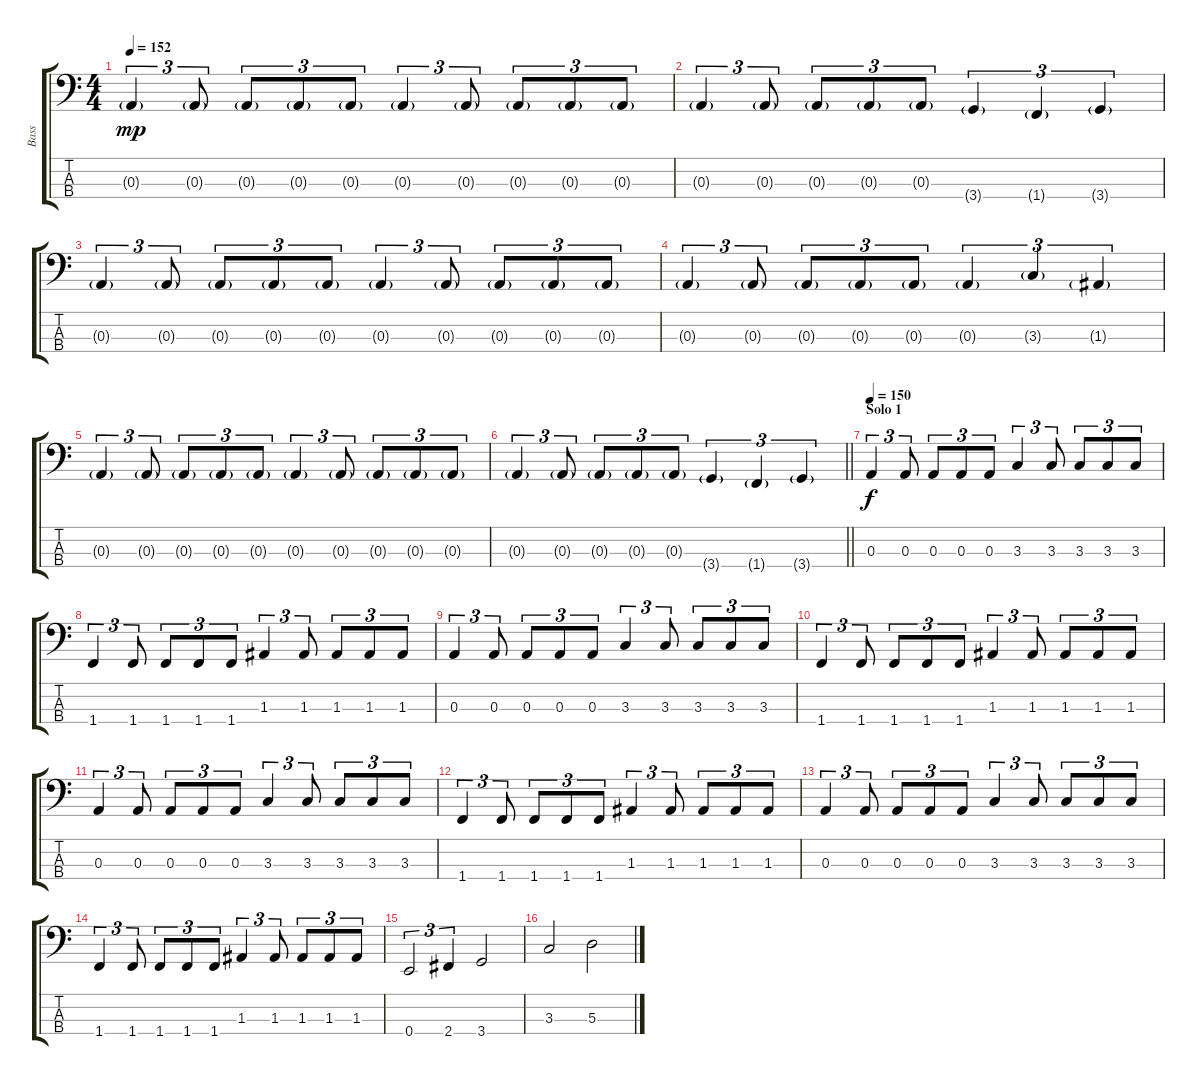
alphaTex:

\track ("Bass" "Bass") {instrument electricbassfinger}
\staff {score tabs}
\tuning (G2 D2 A1 E1) {hide}
\ts (4 4)
\tempo 152
\clef f4
\ks aminor
0.3{g}.4{tu (3 2) dy mp} 0.3{g}.8{tu (3 2)} 0.3{g}.8{tu (3 2)} 0.3{g}.8{tu (3 2)} 0.3{g}.8{tu (3 2)} 0.3{g}.4{tu (3 2)} 0.3{g}.8{tu (3 2)} 0.3{g}.8{tu (3 2)} 0.3{g}.8{tu (3 2)} 0.3{g}.8{tu (3 2)} |
0.3{g}.4{tu (3 2)} 0.3{g}.8{tu (3 2)} 0.3{g}.8{tu (3 2)} 0.3{g}.8{tu (3 2)} 0.3{g}.8{tu (3 2)} 3.4{g}.4{tu (3 2)} 1.4{g}.4{tu (3 2)} 3.4{g}.4{tu (3 2)} |
0.3{g}.4{tu (3 2)} 0.3{g}.8{tu (3 2)} 0.3{g}.8{tu (3 2)} 0.3{g}.8{tu (3 2)} 0.3{g}.8{tu (3 2)} 0.3{g}.4{tu (3 2)} 0.3{g}.8{tu (3 2)} 0.3{g}.8{tu (3 2)} 0.3{g}.8{tu (3 2)} 0.3{g}.8{tu (3 2)} |
0.3{g}.4{tu (3 2)} 0.3{g}.8{tu (3 2)} 0.3{g}.8{tu (3 2)} 0.3{g}.8{tu (3 2)} 0.3{g}.8{tu (3 2)} 0.3{g}.4{tu (3 2)} 3.3{g}.4{tu (3 2)} 1.3{g}.4{tu (3 2)} |
0.3{g}.4{tu (3 2)} 0.3{g}.8{tu (3 2)} 0.3{g}.8{tu (3 2)} 0.3{g}.8{tu (3 2)} 0.3{g}.8{tu (3 2)} 0.3{g}.4{tu (3 2)} 0.3{g}.8{tu (3 2)} 0.3{g}.8{tu (3 2)} 0.3{g}.8{tu (3 2)} 0.3{g}.8{tu (3 2)} |
\barLineRight lightlight
0.3{g}.4{tu (3 2)} 0.3{g}.8{tu (3 2)} 0.3{g}.8{tu (3 2)} 0.3{g}.8{tu (3 2)} 0.3{g}.8{tu (3 2)} 3.4{g}.4{tu (3 2)} 1.4{g}.4{tu (3 2)} 3.4{g}.4{tu (3 2)} |
\section ("" "Solo 1")
\tempo 150
0.3.4{tu (3 2) dy f} 0.3.8{tu (3 2)} 0.3.8{tu (3 2)} 0.3.8{tu (3 2)} 0.3.8{tu (3 2)} 3.3.4{tu (3 2)} 3.3.8{tu (3 2)} 3.3.8{tu (3 2)} 3.3.8{tu (3 2)} 3.3.8{tu (3 2)} |
1.4.4{tu (3 2)} 1.4.8{tu (3 2)} 1.4.8{tu (3 2)} 1.4.8{tu (3 2)} 1.4.8{tu (3 2)} 1.3.4{tu (3 2)} 1.3.8{tu (3 2)} 1.3.8{tu (3 2)} 1.3.8{tu (3 2)} 1.3.8{tu (3 2)} |
0.3.4{tu (3 2)} 0.3.8{tu (3 2)} 0.3.8{tu (3 2)} 0.3.8{tu (3 2)} 0.3.8{tu (3 2)} 3.3.4{tu (3 2)} 3.3.8{tu (3 2)} 3.3.8{tu (3 2)} 3.3.8{tu (3 2)} 3.3.8{tu (3 2)} |
1.4.4{tu (3 2)} 1.4.8{tu (3 2)} 1.4.8{tu (3 2)} 1.4.8{tu (3 2)} 1.4.8{tu (3 2)} 1.3.4{tu (3 2)} 1.3.8{tu (3 2)} 1.3.8{tu (3 2)} 1.3.8{tu (3 2)} 1.3.8{tu (3 2)} |
0.3.4{tu (3 2)} 0.3.8{tu (3 2)} 0.3.8{tu (3 2)} 0.3.8{tu (3 2)} 0.3.8{tu (3 2)} 3.3.4{tu (3 2)} 3.3.8{tu (3 2)} 3.3.8{tu (3 2)} 3.3.8{tu (3 2)} 3.3.8{tu (3 2)} |
1.4.4{tu (3 2)} 1.4.8{tu (3 2)} 1.4.8{tu (3 2)} 1.4.8{tu (3 2)} 1.4.8{tu (3 2)} 1.3.4{tu (3 2)} 1.3.8{tu (3 2)} 1.3.8{tu (3 2)} 1.3.8{tu (3 2)} 1.3.8{tu (3 2)} |
0.3.4{tu (3 2)} 0.3.8{tu (3 2)} 0.3.8{tu (3 2)} 0.3.8{tu (3 2)} 0.3.8{tu (3 2)} 3.3.4{tu (3 2)} 3.3.8{tu (3 2)} 3.3.8{tu (3 2)} 3.3.8{tu (3 2)} 3.3.8{tu (3 2)} |
1.4.4{tu (3 2)} 1.4.8{tu (3 2)} 1.4.8{tu (3 2)} 1.4.8{tu (3 2)} 1.4.8{tu (3 2)} 1.3.4{tu (3 2)} 1.3.8{tu (3 2)} 1.3.8{tu (3 2)} 1.3.8{tu (3 2)} 1.3.8{tu (3 2)} |
0.4.2{tu (3 2)} 2.4.4{tu (3 2)} 3.4.2 |
3.3.2 5.3.2
